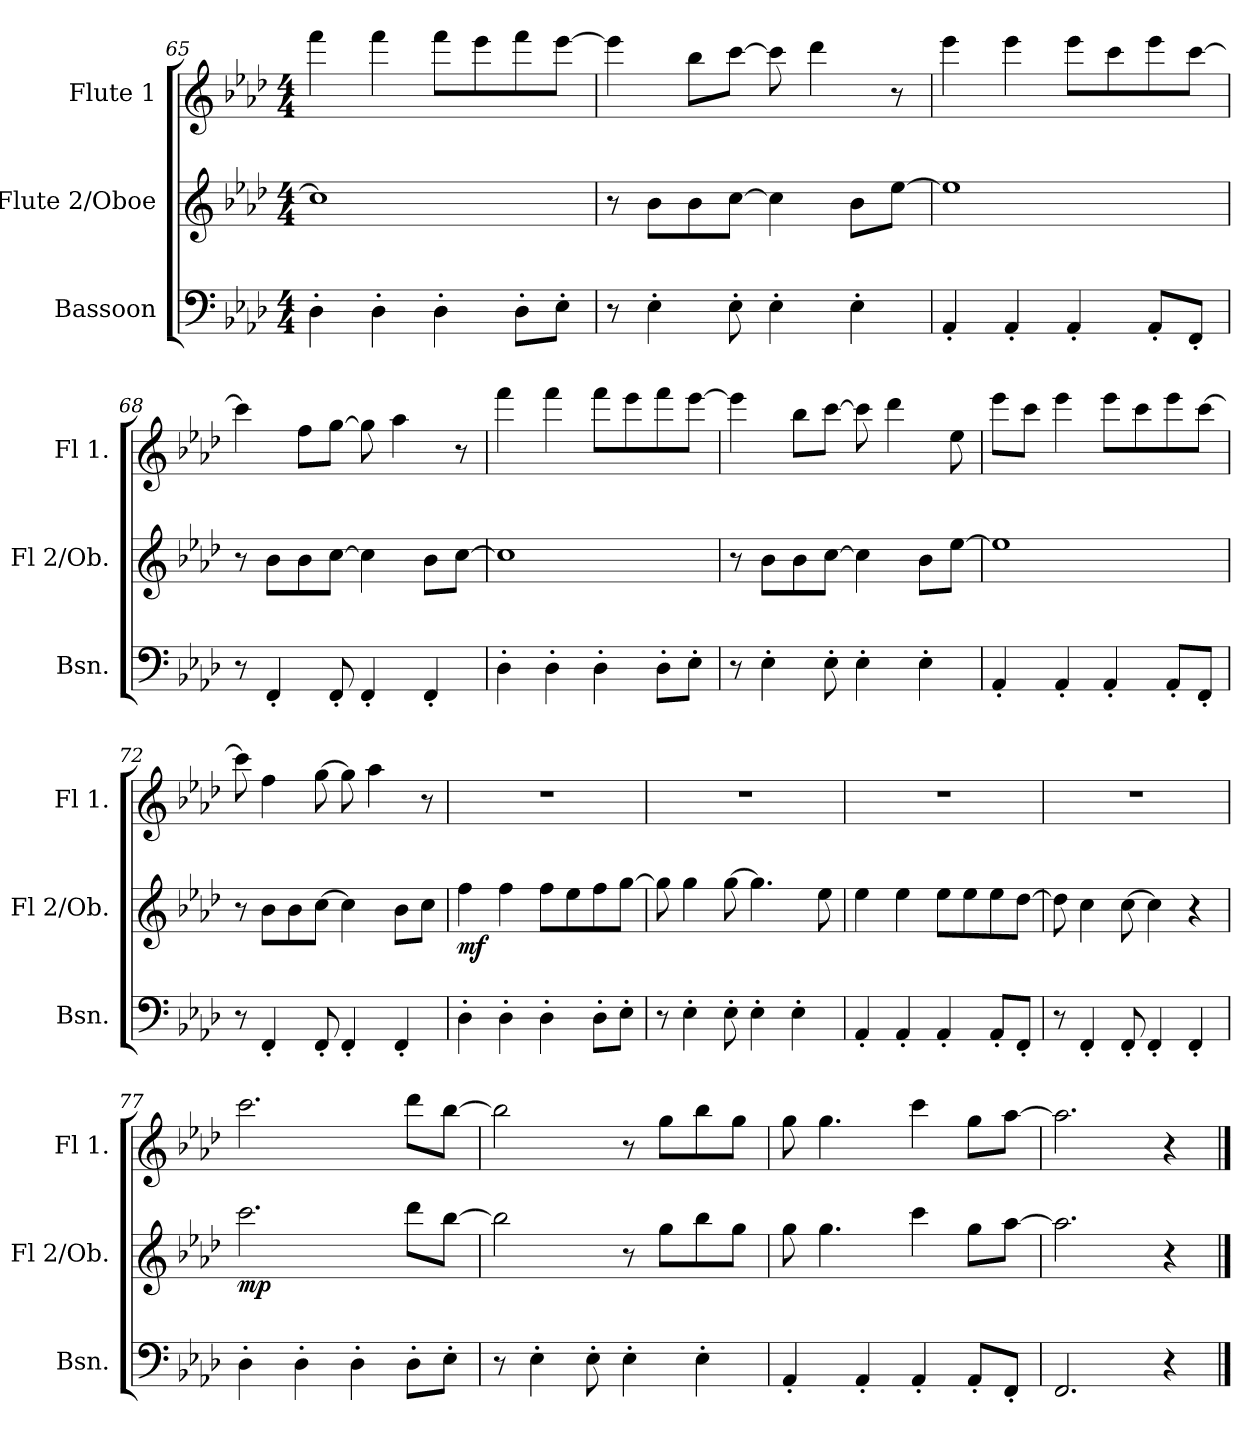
**kern	**kern	**dynam	**kern
*part3	*part2	*part2	*part1
*staff3	*staff2	*staff2	*staff1
*I"Bassoon	*I"Flute 2/Oboe	*	*I"Flute 1
*I'Bsn.	*I'Fl 2/Ob.	*	*I'Fl 1.
*clefF4	*clefG2	*	*clefG2
*k[b-e-a-d-]	*k[b-e-a-d-]	*	*k[b-e-a-d-]
*M4/4	*M4/4	*	*M4/4
=65	=65	=65	=65
4D-'\	1cc]	.	4fff\
4D-'\	.	.	4fff\
4D-'\	.	.	8fff\L
.	.	.	8eee-\
8D-'\L	.	.	8fff\
8E-'\J	.	.	[8eee-\J
=66	=66	=66	=66
8r	8r	.	4eee-\]
4E-'\	8b-\L	.	.
.	8b-\	.	8bb-\L
8E-'\	[8cc\J	.	[8ccc\J
4E-'\	4cc\]	.	8ccc\]
.	.	.	4ddd-\
4E-'\	8b-\L	.	.
.	[8ee-\J	.	8r
=67	=67	=67	=67
4AA-'/	1ee-]	.	4eee-\
4AA-'/	.	.	4eee-\
4AA-'/	.	.	8eee-\L
.	.	.	8ccc\
8AA-'/L	.	.	8eee-\
8FF'/J	.	.	[8ccc\J
!!LO:LB:g=z
=68	=68	=68	=68
8r	8r	.	4ccc\]
4FF'/	8b-\L	.	.
.	8b-\	.	8ff\L
8FF'/	[8cc\J	.	[8gg\J
4FF'/	4cc\]	.	8gg\]
.	.	.	4aa-\
4FF'/	8b-\L	.	.
.	[8cc\J	.	8r
=69	=69	=69	=69
4D-'\	1cc]	.	4fff\
4D-'\	.	.	4fff\
4D-'\	.	.	8fff\L
.	.	.	8eee-\
8D-'\L	.	.	8fff\
8E-'\J	.	.	[8eee-\J
=70	=70	=70	=70
8r	8r	.	4eee-\]
4E-'\	8b-\L	.	.
.	8b-\	.	8bb-\L
8E-'\	[8cc\J	.	[8ccc\J
4E-'\	4cc\]	.	8ccc\]
.	.	.	4ddd-\
4E-'\	8b-\L	.	.
.	[8ee-\J	.	8ee-\
=71	=71	=71	=71
4AA-'/	1ee-]	.	8eee-\L
.	.	.	8ccc\J
4AA-'/	.	.	4eee-\
4AA-'/	.	.	8eee-\L
.	.	.	8ccc\
8AA-'/L	.	.	8eee-\
8FF'/J	.	.	[8ccc\J
!!LO:LB:g=z
=72	=72	=72	=72
8r	8r	.	8ccc\]
4FF'/	8b-\L	.	4ff\
.	8b-\	.	.
8FF'/	[8cc\J	.	[8gg\
4FF'/	4cc\]	.	8gg\]
.	.	.	4aa-\
4FF'/	8b-\L	.	.
.	8cc\J	.	8r
=73	=73	=73	=73
!	!	!LO:DY:b	!
4D-'\	4ff\	mf	1r
4D-'\	4ff\	.	.
4D-'\	8ff\L	.	.
.	8ee-\	.	.
8D-'\L	8ff\	.	.
8E-'\J	[8gg\J	.	.
=74	=74	=74	=74
8r	8gg\]	.	1r
4E-'\	4gg\	.	.
8E-'\	[8gg\	.	.
4E-'\	4.gg\]	.	.
4E-'\	.	.	.
.	8ee-\	.	.
=75	=75	=75	=75
4AA-'/	4ee-\	.	1r
4AA-'/	4ee-\	.	.
4AA-'/	8ee-\L	.	.
.	8ee-\	.	.
8AA-'/L	8ee-\	.	.
8FF'/J	[8dd-\J	.	.
=76	=76	=76	=76
8r	8dd-\]	.	1r
4FF'/	4cc\	.	.
8FF'/	[8cc\	.	.
4FF'/	4cc\]	.	.
4FF'/	4r	.	.
=77	=77	=77	=77
!	!	!LO:DY:b	!
4D-'\	2.ccc\	mp	2.ccc\
4D-'\	.	.	.
4D-'\	.	.	.
8D-'\L	8ddd-\L	.	8ddd-\L
8E-'\J	[8bb-\J	.	[8bb-\J
!!LO:PB:g=z
=78	=78	=78	=78
8r	2bb-\]	.	2bb-\]
4E-'\	.	.	.
8E-'\	.	.	.
4E-'\	8r	.	8r
.	8gg\L	.	8gg\L
4E-'\	8bb-\	.	8bb-\
.	8gg\J	.	8gg\J
=79	=79	=79	=79
4AA-'/	8gg\	.	8gg\
.	4.gg\	.	4.gg\
4AA-'/	.	.	.
4AA-'/	4ccc\	.	4ccc\
8AA-'/L	8gg\L	.	8gg\L
8FF'/J	[8aa-\J	.	[8aa-\J
=80	=80	=80	=80
2.FF/	2.aa-\]	.	2.aa-\]
4r	4r	.	4r
==	==	==	==
*-	*-	*-	*-
